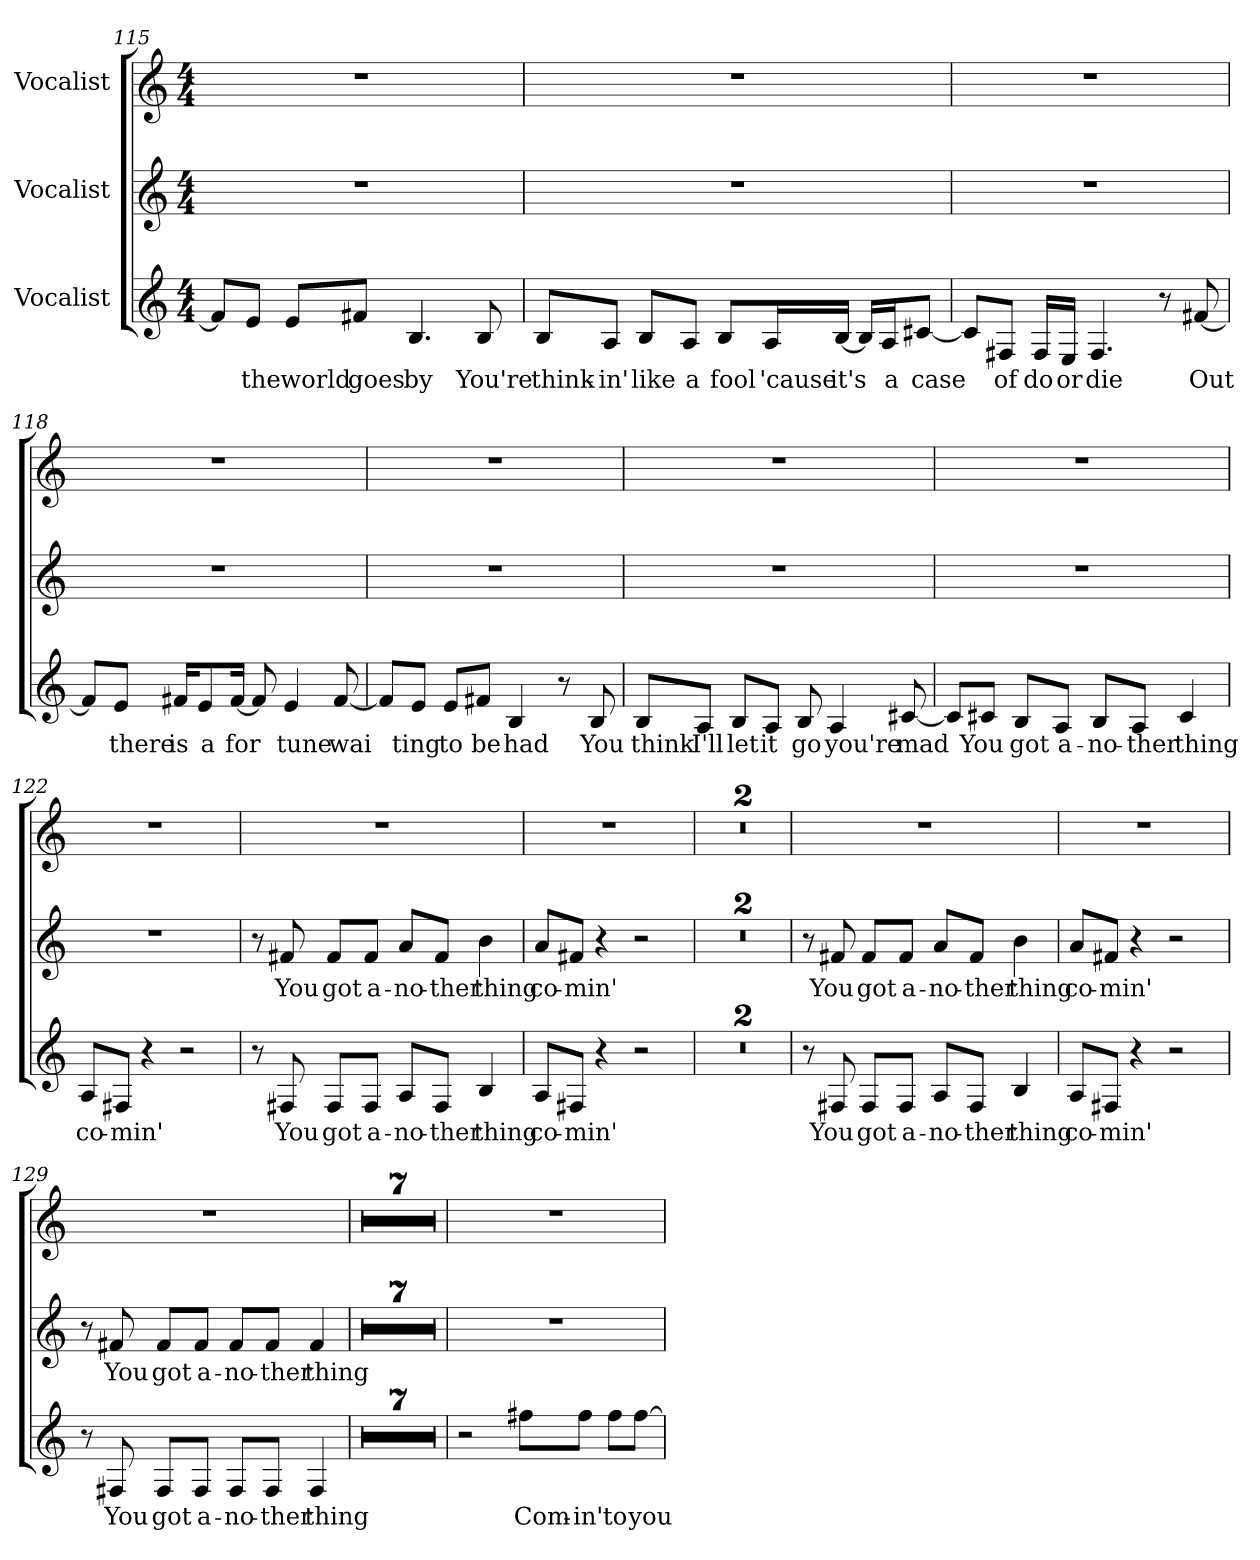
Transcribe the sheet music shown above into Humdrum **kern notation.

**kern	**text	**kern	**text	**kern
*part3	*part3	*part2	*part2	*part1
*staff3	*staff3	*staff2	*staff2	*staff1
*I"Vocalist	*	*I"Vocalist	*	*I"Vocalist
*clefG2	*	*clefG2	*	*clefG2
*M4/4	*	*M4/4	*	*M4/4
=115	=115	=115	=115	=115
8f#/L]	_	1r	.	1r
8e/J	the	.	.	.
8e/L	world	.	.	.
8f#X/J	goes	.	.	.
4.B	by	.	.	.
8B	You're	.	.	.
=116	=116	=116	=116	=116
8B/L	think-	1r	.	1r
8A/J	-in'	.	.	.
8B/L	like	.	.	.
8A/J	a	.	.	.
8B/L	fool	.	.	.
16A/L	'cause	.	.	.
[16B/JJ	it's	.	.	.
16B/LL]	_	.	.	.
16A/J	a	.	.	.
[8c#X/J	case	.	.	.
=117	=117	=117	=117	=117
8c#/L]	_	1r	.	1r
8F#X/J	of	.	.	.
16F#/LL	do	.	.	.
16E/JJ	or	.	.	.
4.F#	die	.	.	.
8r	.	.	.	.
[8f#X	Out	.	.	.
=118	=118	=118	=118	=118
8f#/L]	_	1r	.	1r
8e/J	there	.	.	.
16f#X/KL	is	.	.	.
8e/	a	.	.	.
[16f#/Jk	for-	.	.	.
8f#]	_	.	.	.
4e	-tune	.	.	.
[8f#	wai-	.	.	.
=119	=119	=119	=119	=119
8f#/L]	_	1r	.	1r
8e/J	-ting	.	.	.
8e/L	to	.	.	.
8f#X/J	be	.	.	.
4B	had	.	.	.
8r	.	.	.	.
8B	You	.	.	.
=120	=120	=120	=120	=120
8B/L	think	1r	.	1r
8A/J	I'll	.	.	.
8B/L	let	.	.	.
8A/J	it	.	.	.
8B	go	.	.	.
4A	you're	.	.	.
[8c#X	mad	.	.	.
=121	=121	=121	=121	=121
8c#/L]	_	1r	.	1r
8c#X/J	You	.	.	.
8B/L	got	.	.	.
8A/J	a-	.	.	.
8B/L	-no-	.	.	.
8A/J	-ther	.	.	.
4c#	thing	.	.	.
=122	=122	=122	=122	=122
8A/L	co-	1r	.	1r
8F#X/J	-min'	.	.	.
4r	.	.	.	.
2r	.	.	.	.
=123	=123	=123	=123	=123
8r	.	8r	.	1r
8F#X	You	8f#X	You	.
8F#/L	got	8f#/L	got	.
8F#/J	a-	8f#/J	a-	.
8A/L	-no-	8a/L	-no-	.
8F#/J	-ther	8f#/J	-ther	.
4B	thing	4b	thing	.
=124	=124	=124	=124	=124
8A/L	co-	8a/L	co-	1r
8F#X/J	-min'	8f#X/J	-min'	.
4r	.	4r	.	.
2r	.	2r	.	.
=125	=125	=125	=125	=125
1r	.	1r	.	1r
=126	=126	=126	=126	=126
1r	.	1r	.	1r
=127	=127	=127	=127	=127
8r	.	8r	.	1r
8F#X	You	8f#X	You	.
8F#/L	got	8f#/L	got	.
8F#/J	a-	8f#/J	a-	.
8A/L	-no-	8a/L	-no-	.
8F#/J	-ther	8f#/J	-ther	.
4B	thing	4b	thing	.
=128	=128	=128	=128	=128
8A/L	co-	8a/L	co-	1r
8F#X/J	-min'	8f#X/J	-min'	.
4r	.	4r	.	.
2r	.	2r	.	.
=129	=129	=129	=129	=129
8r	.	8r	.	1r
8F#X	You	8f#X	You	.
8F#/L	got	8f#/L	got	.
8F#/J	a-	8f#/J	a-	.
8F#/L	-no-	8f#/L	-no-	.
8F#/J	-ther	8f#/J	-ther	.
4F#	thing	4f#	thing	.
=130	=130	=130	=130	=130
1r	.	1r	.	1r
=131	=131	=131	=131	=131
1r	.	1r	.	1r
=132	=132	=132	=132	=132
1r	.	1r	.	1r
=133	=133	=133	=133	=133
1r	.	1r	.	1r
=134	=134	=134	=134	=134
1r	.	1r	.	1r
=135	=135	=135	=135	=135
1r	.	1r	.	1r
=136	=136	=136	=136	=136
1r	.	1r	.	1r
=137	=137	=137	=137	=137
2r	.	1r	.	1r
8ff#X\L	Com-	.	.	.
8ff#\J	-in'	.	.	.
8ff#\L	to	.	.	.
[8ff#\J	you	.	.	.
=	=	=	=	=
*-	*-	*-	*-	*-
